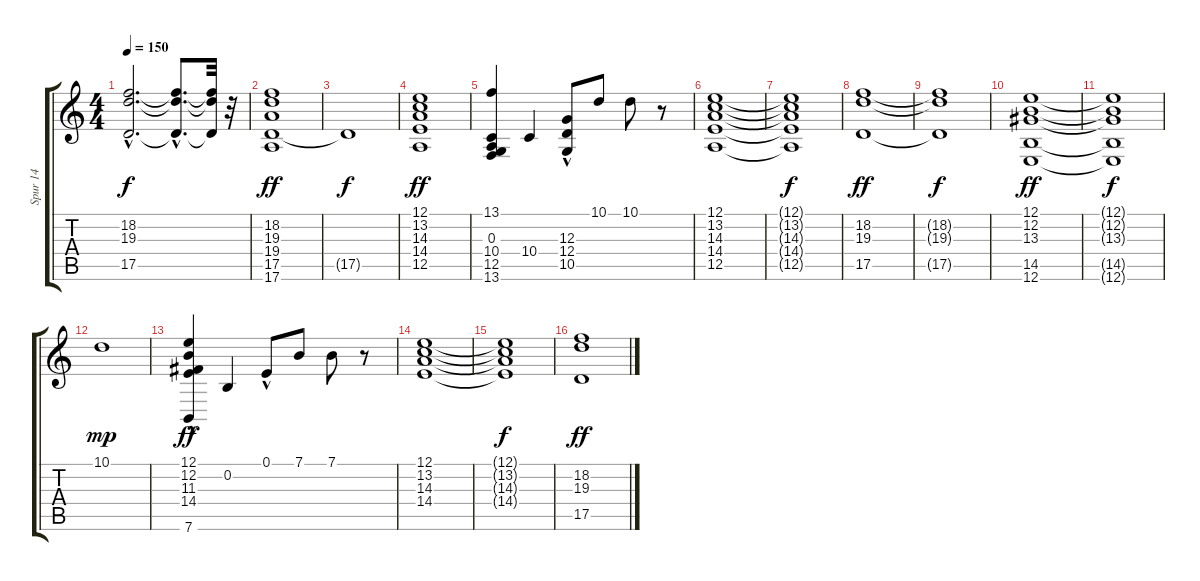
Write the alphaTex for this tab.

\track ("Spur 14" "Spur 14") {instrument pad7halo}
\staff {score tabs}
\tuning (E4 B3 G3 D3 A2 E2) {hide}
\ts (4 4)
\tempo 150
\clef g2
\ks c
(18.2{hac t} 19.3{hac t} 17.5{hac t}).2{d dy f} (18.2{hac t} 19.3{hac t} 17.5{hac t}).8{d} (18.2{t} 19.3{t} 17.5{t}).32 r.32 |
(18.2 19.3 19.4 17.5 17.6).1{dy ff} |
17.5{t}.1{dy f} |
(12.1 13.2 14.3 14.4 12.5).1{dy ff} |
(13.1 0.3 10.4 12.5 13.6).4 10.4.4 (12.3{hac} 12.4{hac} 10.5{hac}).8 10.1.8 10.1.8 r.8 |
(12.1 13.2 14.3 14.4 12.5).1 |
(12.1{t} 13.2{t} 14.3{t} 14.4{t} 12.5{t}).1{dy f} |
(18.2 19.3 17.5).1{dy ff} |
(18.2{t} 19.3{t} 17.5{t}).1{dy f} |
(12.1 12.2 13.3 14.5 12.6).1{dy ff} |
(12.1{t} 12.2{t} 13.3{t} 14.5{t} 12.6{t}).1{dy f} |
10.1.1{dy mp} |
(12.1 12.2 11.3 14.4 7.6{hac}).4{dy ff} 0.2.4 0.1{hac}.8 7.1.8 7.1.8 r.8 |
(12.1 13.2 14.3 14.4).1 |
(12.1{t} 13.2{t} 14.3{t} 14.4{t}).1{dy f} |
(18.2 19.3 17.5).1{dy ff}
